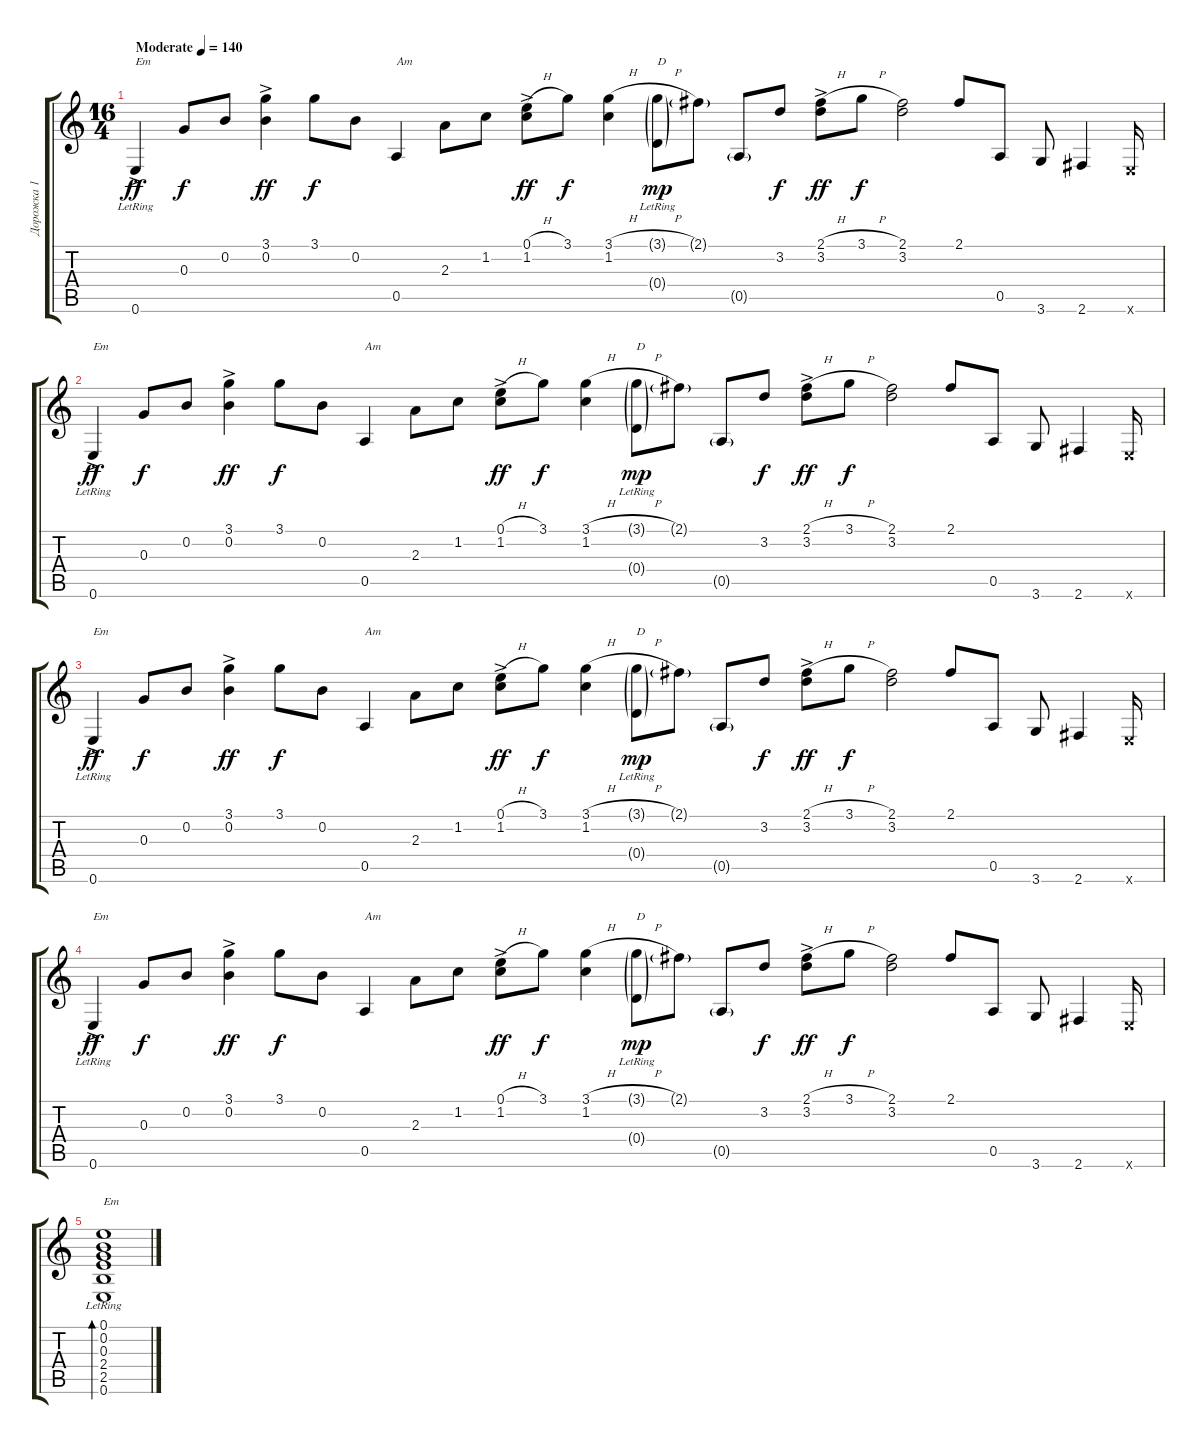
\track ("Дорожка 1" "Дорожка 1") {instrument acousticguitarsteel bank 1}
\staff {score tabs}
\tuning (E4 B3 G3 D3 A2 E2) {hide}
\ts (16 4)
\tempo (140 "Moderate")
\clef g2
\ks c
0.6{ac lr}.4{txt "Em" dy ff instrument acousticguitarsteel} 0.3.8{dy f} 0.2.8 (3.1{ac} 0.2{ac}).4{dy ff} 3.1.8{dy f} 0.2.8 0.5.4{txt "Am"} 2.3.8 1.2.8 (0.1{h ac} 1.2{ac}).8{dy ff} 3.1.8{dy f} (3.1{h} 1.2).4 (3.1{h g} 0.4{g lr}).8{txt "D" dy mp} 2.1{g}.8 0.5{g}.8 3.2.8{dy f} (2.1{h ac} 3.2{ac}).8{dy ff} 3.1{h}.8{dy f} (2.1 3.2).2 2.1.8 0.5.8 3.6.8 2.6.4 0.6{x}.16 |
0.6{ac lr}.4{txt "Em" dy ff} 0.3.8{dy f} 0.2.8 (3.1{ac} 0.2{ac}).4{dy ff} 3.1.8{dy f} 0.2.8 0.5.4{txt "Am"} 2.3.8 1.2.8 (0.1{h ac} 1.2{ac}).8{dy ff} 3.1.8{dy f} (3.1{h} 1.2).4 (3.1{h g} 0.4{g lr}).8{txt "D" dy mp} 2.1{g}.8 0.5{g}.8 3.2.8{dy f} (2.1{h ac} 3.2{ac}).8{dy ff} 3.1{h}.8{dy f} (2.1 3.2).2 2.1.8 0.5.8 3.6.8 2.6.4 0.6{x}.16 |
0.6{ac lr}.4{txt "Em" dy ff} 0.3.8{dy f} 0.2.8 (3.1{ac} 0.2{ac}).4{dy ff} 3.1.8{dy f} 0.2.8 0.5.4{txt "Am"} 2.3.8 1.2.8 (0.1{h ac} 1.2{ac}).8{dy ff} 3.1.8{dy f} (3.1{h} 1.2).4 (3.1{h g} 0.4{g lr}).8{txt "D" dy mp} 2.1{g}.8 0.5{g}.8 3.2.8{dy f} (2.1{h ac} 3.2{ac}).8{dy ff} 3.1{h}.8{dy f} (2.1 3.2).2 2.1.8 0.5.8 3.6.8 2.6.4 0.6{x}.16 |
0.6{ac lr}.4{txt "Em" dy ff} 0.3.8{dy f} 0.2.8 (3.1{ac} 0.2{ac}).4{dy ff} 3.1.8{dy f} 0.2.8 0.5.4{txt "Am"} 2.3.8 1.2.8 (0.1{h ac} 1.2{ac}).8{dy ff} 3.1.8{dy f} (3.1{h} 1.2).4 (3.1{h g} 0.4{g lr}).8{txt "D" dy mp} 2.1{g}.8 0.5{g}.8 3.2.8{dy f} (2.1{h ac} 3.2{ac}).8{dy ff} 3.1{h}.8{dy f} (2.1 3.2).2 2.1.8 0.5.8 3.6.8 2.6.4 0.6{x}.16 |
(0.1 0.2 0.3 2.4 2.5 0.6{lr}).1{bd 240 txt "Em"}
